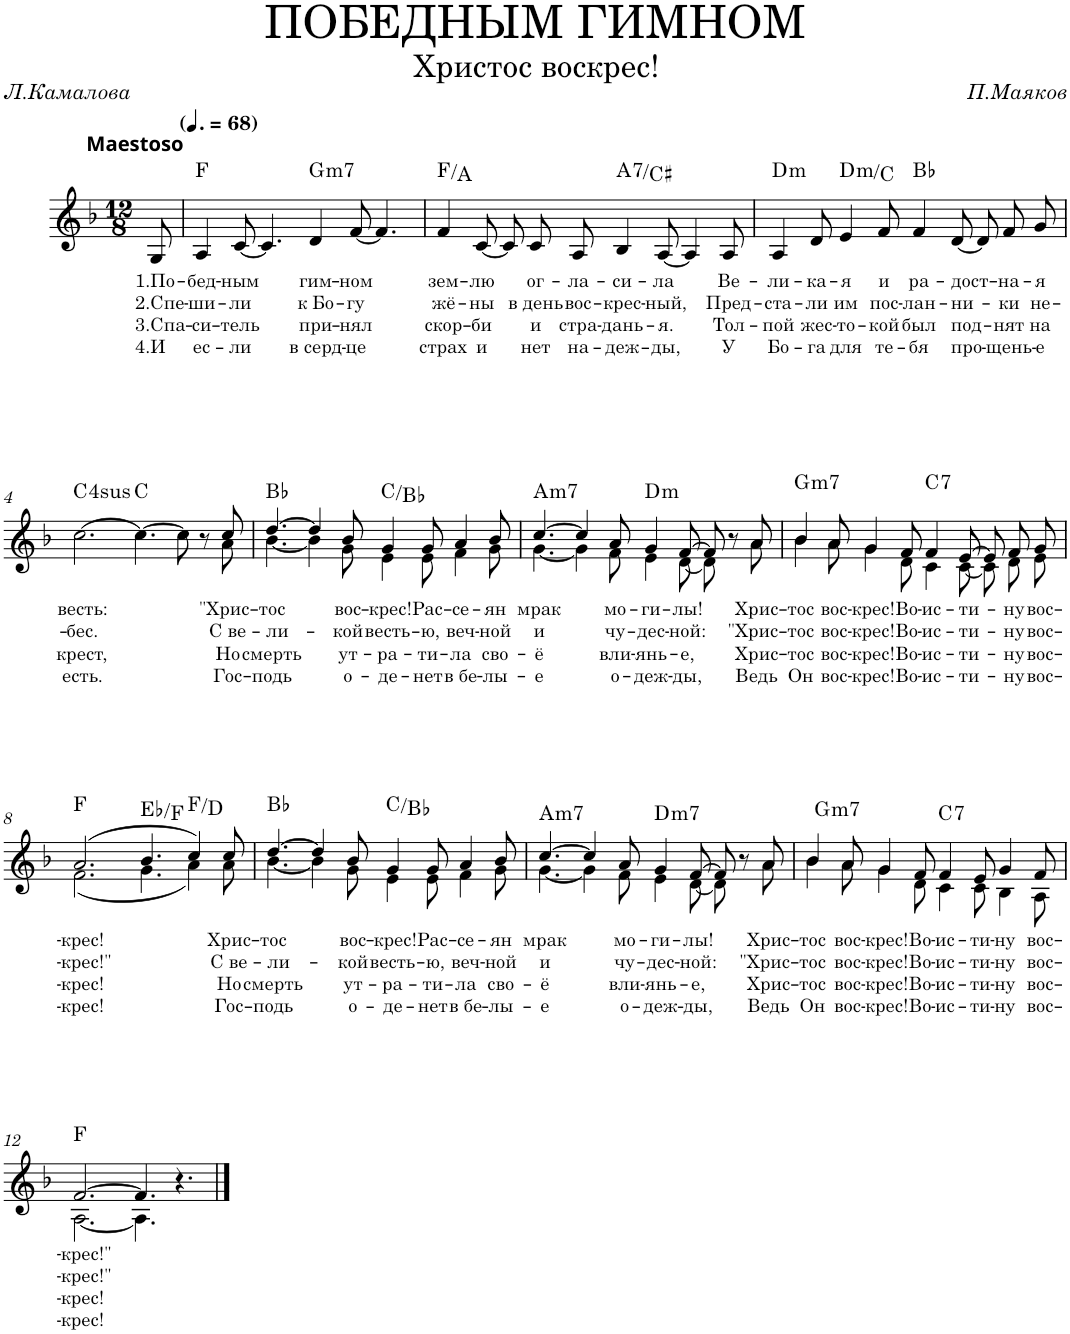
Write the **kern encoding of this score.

**kern	**text	**text	**text	**text	**harte
*part1	*part1	*part1	*part1	*part1	*part1
*staff1	*staff1	*staff1	*staff1	*staff1	*
*I"Голос	*	*	*	*	*
*clefG2	*	*	*	*	*
*k[b-]	*	*	*	*	*
*M12/8	*	*	*	*	*
*MM102	*	*	*	*	*
=	=	=	=	=	=
!LO:TX:a:B:t=Maestoso	!	!	!	!	!
!	!LO:LY:b	!LO:LY:b	!LO:LY:b	!LO:LY:b	!LO:H:kt=N.C.
8G/	1.По-	2.Спе-	3.Спа-	4.И	N
=1	=1	=1	=1	=1	=1
!	!LO:LY:b	!LO:LY:b	!LO:LY:b	!LO:LY:b	!
4A/	-бед-	-ши-	-си-	ес-	F:maj
!	!LO:LY:b	!LO:LY:b	!LO:LY:b	!LO:LY:b	!
[8c/	-ным	-ли	-тель	-ли	.
4.c/]	.	.	.	.	.
!	!LO:LY:b	!LO:LY:b	!LO:LY:b	!LO:LY:b	!LO:H:kt=m7
4d/	гим-	к Бо-	при-	в серд-	G:min7
!	!LO:LY:b	!LO:LY:b	!LO:LY:b	!LO:LY:b	!
[8f/	-ном	-гу	-нял	-це	.
4.f/]	.	.	.	.	.
=2	=2	=2	=2	=2	=2
!	!LO:LY:b	!LO:LY:b	!LO:LY:b	!LO:LY:b	!
4f/	зем-	жё-	скор-	страх	F:maj/3
!	!LO:LY:b	!LO:LY:b	!LO:LY:b	!LO:LY:b	!
[8c/	-лю	-ны	-би	и	.
8c/L]	.	.	.	.	.
!	!LO:LY:b	!LO:LY:b	!LO:LY:b	!LO:LY:b	!
8c/	ог-	в день	и	нет	.
!	!LO:LY:b	!LO:LY:b	!LO:LY:b	!LO:LY:b	!
8A/J	-ла-	вос-	стра-	на-	.
!	!LO:LY:b	!LO:LY:b	!LO:LY:b	!LO:LY:b	!LO:H:kt=7
4B-/	-си-	-крес-	-дань-	-деж-	A:7/3
!	!LO:LY:b	!LO:LY:b	!LO:LY:b	!LO:LY:b	!
[8A/	-ла	-ный,	-я.	-ды,	.
4A/]	.	.	.	.	.
!	!LO:LY:b	!LO:LY:b	!LO:LY:b	!LO:LY:b	!
8A/	Ве-	Пред-	Тол-	У	.
=3	=3	=3	=3	=3	=3
!	!LO:LY:b	!LO:LY:b	!LO:LY:b	!LO:LY:b	!LO:H:kt=m
4A/	-ли-	-ста-	-пой	Бо-	D:min
!	!LO:LY:b	!LO:LY:b	!LO:LY:b	!LO:LY:b	!
8d/	-ка-	-ли	жес-	-га	.
!	!LO:LY:b	!LO:LY:b	!LO:LY:b	!LO:LY:b	!LO:H:kt=m
4e/	-я	им	-то-	для	D:min/b7
!	!LO:LY:b	!LO:LY:b	!LO:LY:b	!LO:LY:b	!
8f/	и	пос-	-кой	те-	.
!	!LO:LY:b	!LO:LY:b	!LO:LY:b	!LO:LY:b	!
4f/	ра-	-лан-	был	-бя	Bb:maj
!	!LO:LY:b	!LO:LY:b	!LO:LY:b	!LO:LY:b	!
[8d/	-дост-	-ни-	под-	про-	.
8d/L]	.	.	.	.	.
!	!LO:LY:b	!LO:LY:b	!LO:LY:b	!LO:LY:b	!
8f/	-на-	-ки	-нят	-щень-	.
!	!LO:LY:b	!LO:LY:b	!LO:LY:b	!LO:LY:b	!
8g/J	-я	не-	на	-е	.
!!LO:LB:g=z
=4	=4	=4	=4	=4	=4
!	!LO:LY:b	!LO:LY:b	!LO:LY:b	!LO:LY:b	!LO:H:kt=sus
*^	*	*	*	*	*
[2.cc\	4.ryy	весть:	-бес.	крест,	есть.	C:sus4(4)
*v	*v	*	*	*	*	*
4.cc\_	.	.	.	.	C:maj
8cc\]	.	.	.	.	.
8r	.	.	.	.	.
!	!LO:LY:b	!LO:LY:b	!LO:LY:b	!LO:LY:b	!
*^	*	*	*	*	*
8cc/	8a\	"Хрис-	С ве-	Но	Гос-	.
=5	=5	=5	=5	=5	=5	=5
!	!	!LO:LY:b	!LO:LY:b	!LO:LY:b	!LO:LY:b	!
[4.dd/	[4.b-\	-тос	-ли-	смерть	-подь	Bb:maj
4dd/]	4b-\]	.	.	.	.	.
!	!	!LO:LY:b	!LO:LY:b	!LO:LY:b	!LO:LY:b	!
8b-/	8g\	вос-	-кой	ут-	о-	.
!	!	!LO:LY:b	!LO:LY:b	!LO:LY:b	!LO:LY:b	!
4g/	4e\	-крес!	весть-	-ра-	-де-	C:maj/b7
!	!	!LO:LY:b	!LO:LY:b	!LO:LY:b	!LO:LY:b	!
8g/	8e\	Рас-	-ю,	-ти-	-нет	.
!	!	!LO:LY:b	!LO:LY:b	!LO:LY:b	!LO:LY:b	!
4a/	4f\	-се-	веч-	-ла	в бе-	.
!	!	!LO:LY:b	!LO:LY:b	!LO:LY:b	!LO:LY:b	!
8b-/	8g\	-ян	-ной	сво-	-лы-	.
=6	=6	=6	=6	=6	=6	=6
!	!	!LO:LY:b	!LO:LY:b	!LO:LY:b	!LO:LY:b	!LO:H:kt=m7
[4.cc/	[4.g\	мрак	и	-ё	-е	A:min7
4cc/]	4g\]	.	.	.	.	.
!	!	!LO:LY:b	!LO:LY:b	!LO:LY:b	!LO:LY:b	!
8a/	8f\	мо-	чу-	вли-	о-	.
!	!	!LO:LY:b	!LO:LY:b	!LO:LY:b	!LO:LY:b	!LO:H:kt=m
4g/	4e\	-ги-	-дес-	-янь-	-деж-	D:min
!	!	!LO:LY:b	!LO:LY:b	!LO:LY:b	!LO:LY:b	!
[8f/	[8d\	-лы!	-ной:	-е,	-ды,	.
8f/]	8d\L]	.	.	.	.	.
8r	8ryy	.	.	.	.	.
!	!	!LO:LY:b	!LO:LY:b	!LO:LY:b	!LO:LY:b	!
8a/	8a\J	Хрис-	"Хрис-	Хрис-	Ведь	.
=7	=7	=7	=7	=7	=7	=7
!	!	!LO:LY:b	!LO:LY:b	!LO:LY:b	!LO:LY:b	!LO:H:kt=m7
4b-/	4b-\	-тос	-тос	-тос	Он	G:min7
!	!	!LO:LY:b	!LO:LY:b	!LO:LY:b	!LO:LY:b	!
8a/	8a\	вос-	вос-	вос-	вос-	.
!	!	!LO:LY:b	!LO:LY:b	!LO:LY:b	!LO:LY:b	!
4g/	4g\	-крес!	-крес!	-крес!	-крес!	.
!	!	!LO:LY:b	!LO:LY:b	!LO:LY:b	!LO:LY:b	!
8f/	8d\	Во-	Во-	Во-	Во-	.
!	!	!LO:LY:b	!LO:LY:b	!LO:LY:b	!LO:LY:b	!LO:H:kt=7
4f/	4c\	-ис-	-ис-	-ис-	-ис-	C:7
!	!	!LO:LY:b	!LO:LY:b	!LO:LY:b	!LO:LY:b	!
[8e/	[8c\	-ти-	-ти-	-ти-	-ти-	.
8e/L]	8c\L]	.	.	.	.	.
!	!	!LO:LY:b	!LO:LY:b	!LO:LY:b	!LO:LY:b	!
8f/	8d\	-ну	-ну	-ну	-ну	.
!	!	!LO:LY:b	!LO:LY:b	!LO:LY:b	!LO:LY:b	!
8g/J	8e\J	вос-	вос-	вос-	вос-	.
!!LO:LB:g=z	!!
=8	=8	=8	=8	=8	=8	=8
!	!	!LO:LY:b	!LO:LY:b	!LO:LY:b	!LO:LY:b	!
(2.a/	(2.f\	-крес!	-крес!"	-крес!	-крес!	F:maj
4.b-/	4.g\	.	.	.	.	Eb:maj/2
4cc/)	4a\)	.	.	.	.	F:maj/6
!	!	!LO:LY:b	!LO:LY:b	!LO:LY:b	!LO:LY:b	!
8cc/	8a\	Хрис-	С ве-	Но	Гос-	.
=9	=9	=9	=9	=9	=9	=9
!	!	!LO:LY:b	!LO:LY:b	!LO:LY:b	!LO:LY:b	!
[4.dd/	[4.b-\	-тос	-ли-	смерть	-подь	Bb:maj
4dd/]	4b-\]	.	.	.	.	.
!	!	!LO:LY:b	!LO:LY:b	!LO:LY:b	!LO:LY:b	!
8b-/	8g\	вос-	-кой	ут-	о-	.
!	!	!LO:LY:b	!LO:LY:b	!LO:LY:b	!LO:LY:b	!
4g/	4e\	-крес!	весть-	-ра-	-де-	C:maj/b7
!	!	!LO:LY:b	!LO:LY:b	!LO:LY:b	!LO:LY:b	!
8g/	8e\	Рас-	-ю,	-ти-	-нет	.
!	!	!LO:LY:b	!LO:LY:b	!LO:LY:b	!LO:LY:b	!
4a/	4f\	-се-	веч-	-ла	в бе-	.
!	!	!LO:LY:b	!LO:LY:b	!LO:LY:b	!LO:LY:b	!
8b-/	8g\	-ян	-ной	сво-	-лы-	.
=10	=10	=10	=10	=10	=10	=10
!	!	!LO:LY:b	!LO:LY:b	!LO:LY:b	!LO:LY:b	!LO:H:kt=m7
[4.cc/	[4.g\	мрак	и	-ё	-е	A:min7
4cc/]	4g\]	.	.	.	.	.
!	!	!LO:LY:b	!LO:LY:b	!LO:LY:b	!LO:LY:b	!
8a/	8f\	мо-	чу-	вли-	-о-	.
!	!	!LO:LY:b	!LO:LY:b	!LO:LY:b	!LO:LY:b	!LO:H:kt=m7
4g/	4e\	-ги-	-дес-	-янь-	-деж-	D:min7
!	!	!LO:LY:b	!LO:LY:b	!LO:LY:b	!LO:LY:b	!
[8f/	[8d\	-лы!	-ной:	-е,	-ды,	.
8f/]	8d\L]	.	.	.	.	.
8r	8ryy	.	.	.	.	.
!	!	!LO:LY:b	!LO:LY:b	!LO:LY:b	!LO:LY:b	!
8a/	8a\J	Хрис-	"Хрис-	Хрис-	Ведь	.
=11	=11	=11	=11	=11	=11	=11
!	!	!LO:LY:b	!LO:LY:b	!LO:LY:b	!LO:LY:b	!LO:H:kt=m7
4b-/	4b-\	-тос	-тос	-тос	Он	G:min7
!	!	!LO:LY:b	!LO:LY:b	!LO:LY:b	!LO:LY:b	!
8a/	8a\	вос-	вос-	вос-	вос-	.
!	!	!LO:LY:b	!LO:LY:b	!LO:LY:b	!LO:LY:b	!
4g/	4g\	-крес!	-крес!	-крес!	-крес!	.
!	!	!LO:LY:b	!LO:LY:b	!LO:LY:b	!LO:LY:b	!
8f/	8d\	Во-	Во-	Во-	Во-	.
!	!	!LO:LY:b	!LO:LY:b	!LO:LY:b	!LO:LY:b	!LO:H:kt=7
4f/	4c\	-ис-	-ис-	-ис-	-ис-	C:7
!	!	!LO:LY:b	!LO:LY:b	!LO:LY:b	!LO:LY:b	!
8e/	8c\	-ти-	-ти-	-ти-	-ти-	.
!	!	!LO:LY:b	!LO:LY:b	!LO:LY:b	!LO:LY:b	!
4g/	4B-\	-ну	-ну	-ну	-ну	.
!	!	!LO:LY:b	!LO:LY:b	!LO:LY:b	!LO:LY:b	!
8f/	8A\	вос-	вос-	вос-	вос-	.
!!LO:LB:g=z	!!
=12	=12	=12	=12	=12	=12	=12
!	!	!LO:LY:b	!LO:LY:b	!LO:LY:b	!LO:LY:b	!
[2.f/	[2.A\	-крес!"	-крес!"	-крес!	-крес!	F:maj
4.f/]	4.A\]	.	.	.	.	.
4.r	4.ryy	.	.	.	.	.
*v	*v	*	*	*	*	*
==	==	==	==	==	==
*-	*-	*-	*-	*-	*-
